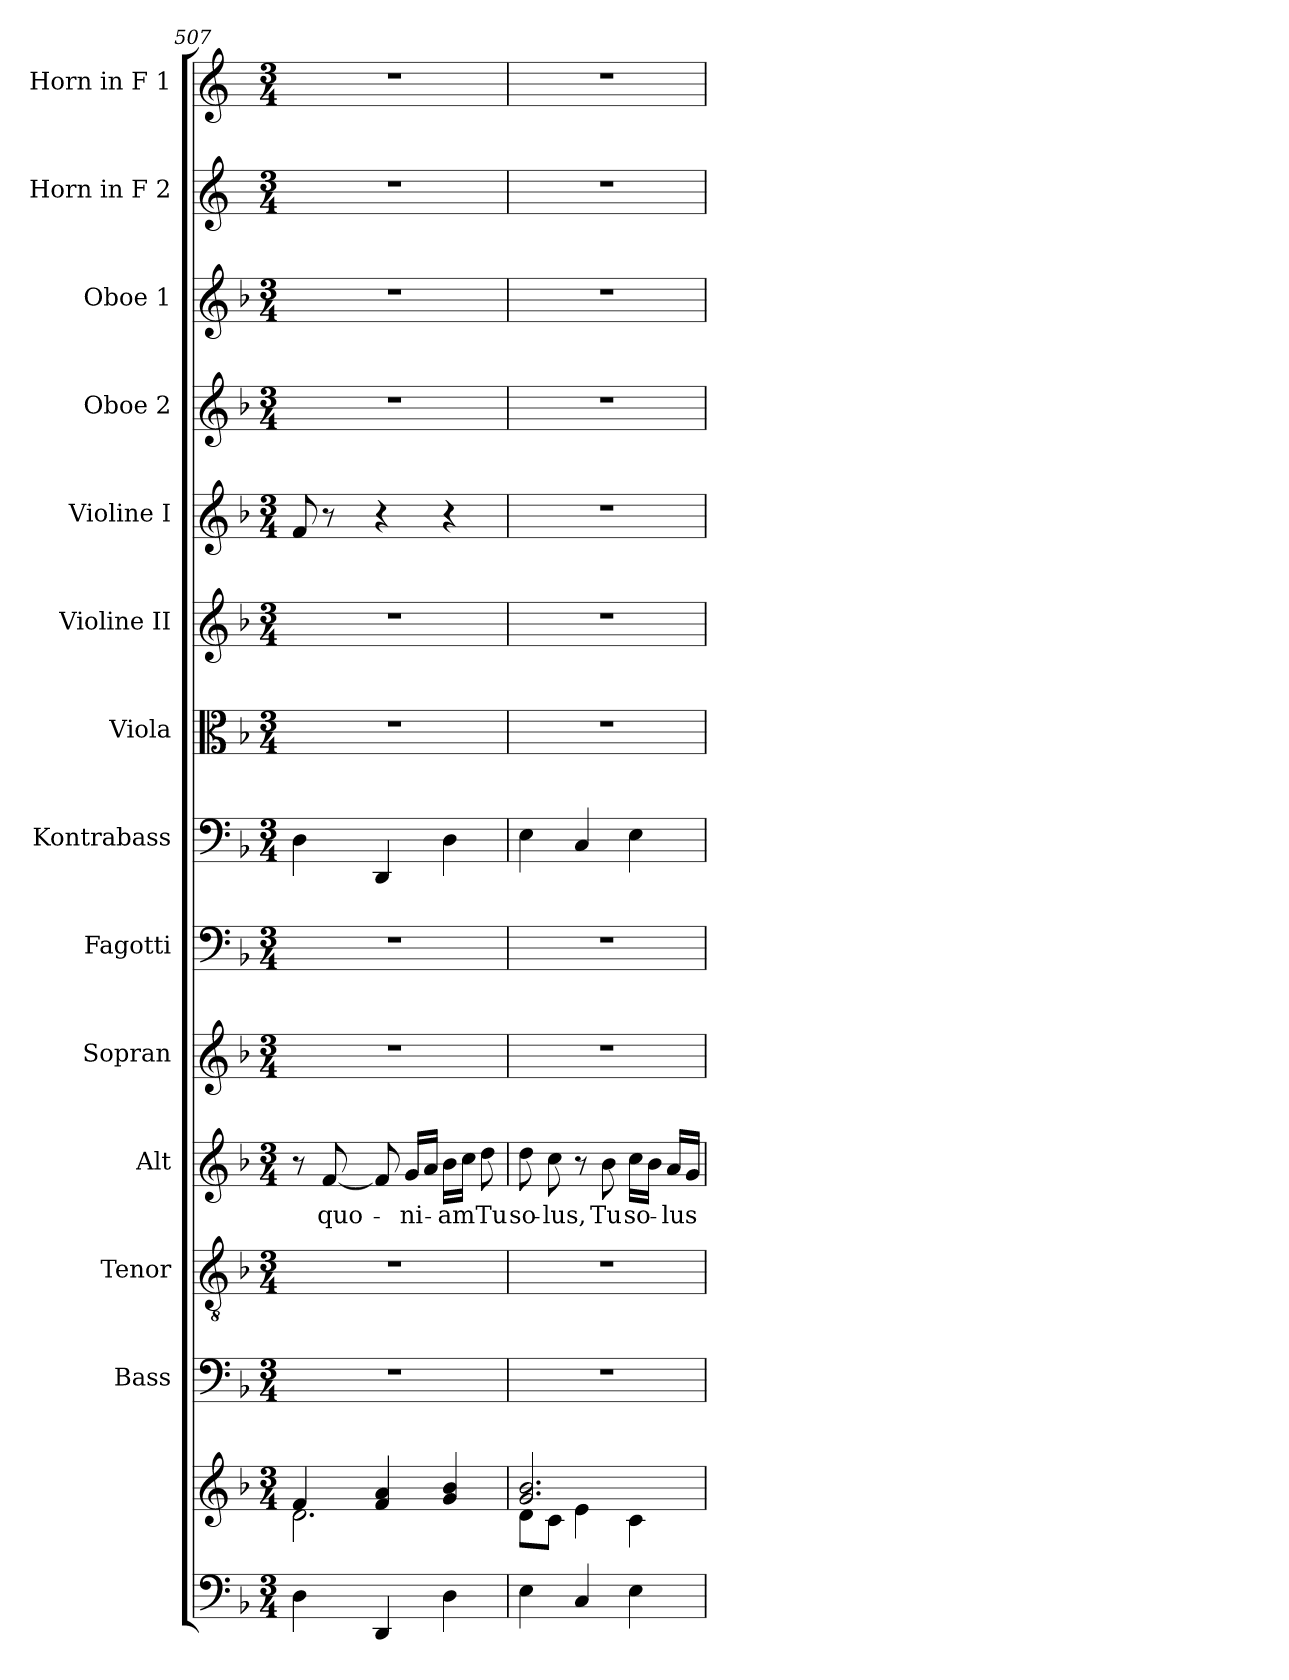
**kern	**kern	**kern	**kern	**kern	**text	**kern	**kern	**kern	**kern	**kern	**kern	**kern	**kern	**kern	**kern
*part14	*part14	*part13	*part12	*part11	*part11	*part10	*part9	*part8	*part7	*part6	*part5	*part4	*part3	*part2	*part1
*staff15	*staff14	*staff13	*staff12	*staff11	*staff11	*staff10	*staff9	*staff8	*staff7	*staff6	*staff5	*staff4	*staff3	*staff2	*staff1
*	*	*I"Bass	*I"Tenor	*I"Alt	*	*I"Sopran	*I"Fagotti	*I"Kontrabass	*I"Viola	*I"Violine II	*I"Violine I	*I"Oboe 2	*I"Oboe 1	*I"Horn in F 2	*I"Horn in F 1
*	*	*I'B.	*I'T.	*I'A.	*	*I'S.	*I'Fg.	*I'Kb.	*I'Vla.	*I'Vl. II	*I'Vl. I	*I'Ob. 2	*I'Ob. 1	*	*
*clefF4	*clefG2	*clefF4	*clefGv2	*clefG2	*	*clefG2	*clefF4	*clefF4	*clefC3	*clefG2	*clefG2	*clefG2	*clefG2	*clefG2	*clefG2
*	*	*	*	*	*	*	*	*ITrd7c12	*	*	*	*	*	*ITrd4c7	*ITrd4c7
*k[b-]	*k[b-]	*k[b-]	*k[b-]	*k[b-]	*	*k[b-]	*k[b-]	*k[b-]	*k[b-]	*k[b-]	*k[b-]	*k[b-]	*k[b-]	*k[b-]	*k[b-]
*F:	*F:	*F:	*F:	*F:	*	*F:	*F:	*F:	*F:	*F:	*F:	*F:	*F:	*F:	*F:
*M3/4	*M3/4	*M3/4	*M3/4	*M3/4	*	*M3/4	*M3/4	*M3/4	*M3/4	*M3/4	*M3/4	*M3/4	*M3/4	*M3/4	*M3/4
=507	=507	=507	=507	=507	=507	=507	=507	=507	=507	=507	=507	=507	=507	=507	=507
*	*^	*	*	*	*	*	*	*	*	*	*	*	*	*	*
4D\	4f/	2.d\	2.r	2.r	8r	.	2.r	2.r	4DD\	2.r	2.r	8f/	2.r	2.r	2.r	2.r
!	!	!	!	!	!	!LO:LY:b	!	!	!	!	!	!	!	!	!	!
.	.	.	.	.	[8f/	quo-	.	.	.	.	.	8r	.	.	.	.
4DD/	4f/ 4a/	.	.	.	8f/]	.	.	.	4DDD/	.	.	4r	.	.	.	.
!	!	!	!	!	!	!LO:LY:b	!	!	!	!	!	!	!	!	!	!
.	.	.	.	.	16g/LL	-ni-	.	.	.	.	.	.	.	.	.	.
.	.	.	.	.	16a/JJ	.	.	.	.	.	.	.	.	.	.	.
!	!	!	!	!	!	!LO:LY:b	!	!	!	!	!	!	!	!	!	!
4D\	4g/ 4b-/	.	.	.	16b-\LL	-am	.	.	4DD\	.	.	4r	.	.	.	.
.	.	.	.	.	16cc\JJ	.	.	.	.	.	.	.	.	.	.	.
!	!	!	!	!	!	!LO:LY:b	!	!	!	!	!	!	!	!	!	!
.	.	.	.	.	8dd\	Tu	.	.	.	.	.	.	.	.	.	.
=508	=508	=508	=508	=508	=508	=508	=508	=508	=508	=508	=508	=508	=508	=508	=508	=508
!	!	!	!	!	!	!LO:LY:b	!	!	!	!	!	!	!	!	!	!
4E\	2.g/ 2.b-/	8d\L	2.r	2.r	8dd\	so-	2.r	2.r	4EE\	2.r	2.r	2.r	2.r	2.r	2.r	2.r
!	!	!	!	!	!	!LO:LY:b	!	!	!	!	!	!	!	!	!	!
.	.	8c\J	.	.	8cc\	-lus,	.	.	.	.	.	.	.	.	.	.
4C/	.	4e\	.	.	8r	.	.	.	4CC/	.	.	.	.	.	.	.
!	!	!	!	!	!	!LO:LY:b	!	!	!	!	!	!	!	!	!	!
.	.	.	.	.	8b-\	Tu	.	.	.	.	.	.	.	.	.	.
!	!	!	!	!	!	!LO:LY:b	!	!	!	!	!	!	!	!	!	!
4E\	.	4c\	.	.	16cc\LL	so-	.	.	4EE\	.	.	.	.	.	.	.
.	.	.	.	.	16b-\JJ	.	.	.	.	.	.	.	.	.	.	.
!	!	!	!	!	!	!LO:LY:b	!	!	!	!	!	!	!	!	!	!
.	.	.	.	.	16a/LL	-lus	.	.	.	.	.	.	.	.	.	.
.	.	.	.	.	16g/JJ	.	.	.	.	.	.	.	.	.	.	.
*	*v	*v	*	*	*	*	*	*	*	*	*	*	*	*	*	*
=	=	=	=	=	=	=	=	=	=	=	=	=	=	=	=
*-	*-	*-	*-	*-	*-	*-	*-	*-	*-	*-	*-	*-	*-	*-	*-
